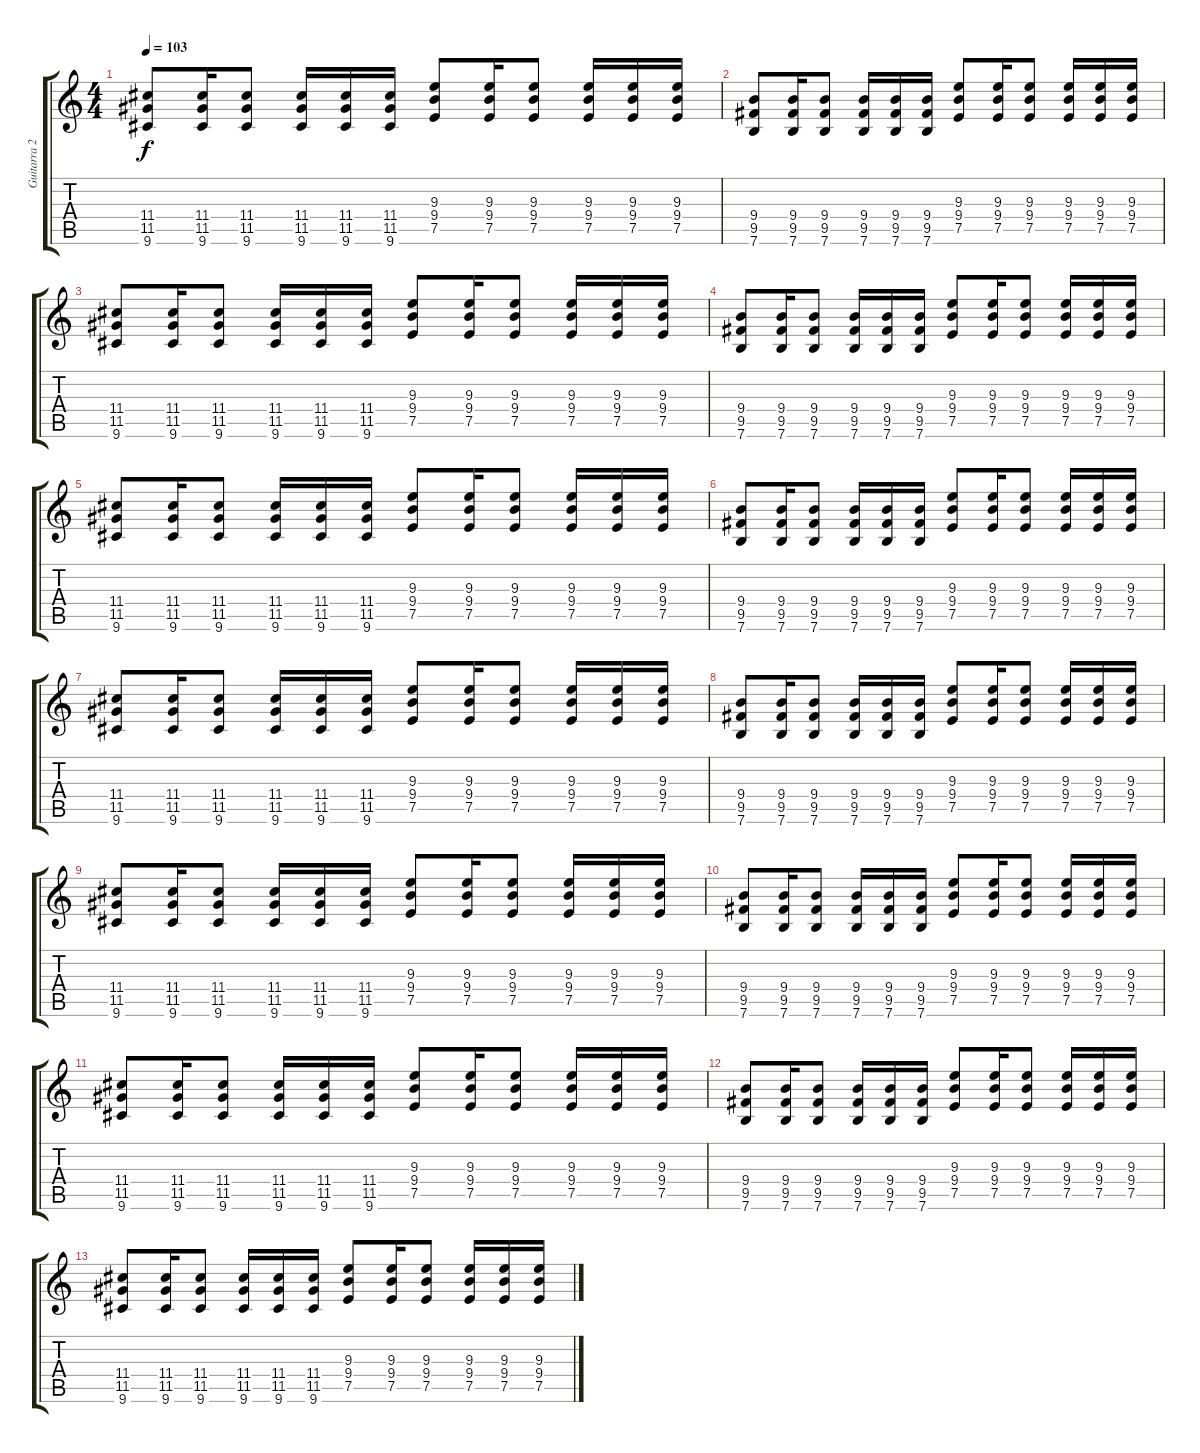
\track ("Guitarra 2 - Erik" "Guitarra 2") {instrument distortionguitar}
\staff {score tabs}
\tuning (E4 B3 G3 D3 A2 E2) {hide}
\ts (4 4)
\tempo 103
\clef g2
\ks c
(11.4 11.5 9.6).8{dy f} (11.4 11.5 9.6).16 (11.4 11.5 9.6).8 (11.4 11.5 9.6).16 (11.4 11.5 9.6).16 (11.4 11.5 9.6).16 (9.3 9.4 7.5).8 (9.3 9.4 7.5).16 (9.3 9.4 7.5).8 (9.3 9.4 7.5).16 (9.3 9.4 7.5).16 (9.3 9.4 7.5).16 |
(9.4 9.5 7.6).8 (9.4 9.5 7.6).16 (9.4 9.5 7.6).8 (9.4 9.5 7.6).16 (9.4 9.5 7.6).16 (9.4 9.5 7.6).16 (9.3 9.4 7.5).8 (9.3 9.4 7.5).16 (9.3 9.4 7.5).8 (9.3 9.4 7.5).16 (9.3 9.4 7.5).16 (9.3 9.4 7.5).16 |
(11.4 11.5 9.6).8 (11.4 11.5 9.6).16 (11.4 11.5 9.6).8 (11.4 11.5 9.6).16 (11.4 11.5 9.6).16 (11.4 11.5 9.6).16 (9.3 9.4 7.5).8 (9.3 9.4 7.5).16 (9.3 9.4 7.5).8 (9.3 9.4 7.5).16 (9.3 9.4 7.5).16 (9.3 9.4 7.5).16 |
(9.4 9.5 7.6).8 (9.4 9.5 7.6).16 (9.4 9.5 7.6).8 (9.4 9.5 7.6).16 (9.4 9.5 7.6).16 (9.4 9.5 7.6).16 (9.3 9.4 7.5).8 (9.3 9.4 7.5).16 (9.3 9.4 7.5).8 (9.3 9.4 7.5).16 (9.3 9.4 7.5).16 (9.3 9.4 7.5).16 |
(11.4 11.5 9.6).8 (11.4 11.5 9.6).16 (11.4 11.5 9.6).8 (11.4 11.5 9.6).16 (11.4 11.5 9.6).16 (11.4 11.5 9.6).16 (9.3 9.4 7.5).8 (9.3 9.4 7.5).16 (9.3 9.4 7.5).8 (9.3 9.4 7.5).16 (9.3 9.4 7.5).16 (9.3 9.4 7.5).16 |
(9.4 9.5 7.6).8 (9.4 9.5 7.6).16 (9.4 9.5 7.6).8 (9.4 9.5 7.6).16 (9.4 9.5 7.6).16 (9.4 9.5 7.6).16 (9.3 9.4 7.5).8 (9.3 9.4 7.5).16 (9.3 9.4 7.5).8 (9.3 9.4 7.5).16 (9.3 9.4 7.5).16 (9.3 9.4 7.5).16 |
(11.4 11.5 9.6).8 (11.4 11.5 9.6).16 (11.4 11.5 9.6).8 (11.4 11.5 9.6).16 (11.4 11.5 9.6).16 (11.4 11.5 9.6).16 (9.3 9.4 7.5).8 (9.3 9.4 7.5).16 (9.3 9.4 7.5).8 (9.3 9.4 7.5).16 (9.3 9.4 7.5).16 (9.3 9.4 7.5).16 |
(9.4 9.5 7.6).8 (9.4 9.5 7.6).16 (9.4 9.5 7.6).8 (9.4 9.5 7.6).16 (9.4 9.5 7.6).16 (9.4 9.5 7.6).16 (9.3 9.4 7.5).8 (9.3 9.4 7.5).16 (9.3 9.4 7.5).8 (9.3 9.4 7.5).16 (9.3 9.4 7.5).16 (9.3 9.4 7.5).16 |
(11.4 11.5 9.6).8 (11.4 11.5 9.6).16 (11.4 11.5 9.6).8 (11.4 11.5 9.6).16 (11.4 11.5 9.6).16 (11.4 11.5 9.6).16 (9.3 9.4 7.5).8 (9.3 9.4 7.5).16 (9.3 9.4 7.5).8 (9.3 9.4 7.5).16 (9.3 9.4 7.5).16 (9.3 9.4 7.5).16 |
(9.4 9.5 7.6).8 (9.4 9.5 7.6).16 (9.4 9.5 7.6).8 (9.4 9.5 7.6).16 (9.4 9.5 7.6).16 (9.4 9.5 7.6).16 (9.3 9.4 7.5).8 (9.3 9.4 7.5).16 (9.3 9.4 7.5).8 (9.3 9.4 7.5).16 (9.3 9.4 7.5).16 (9.3 9.4 7.5).16 |
(11.4 11.5 9.6).8 (11.4 11.5 9.6).16 (11.4 11.5 9.6).8 (11.4 11.5 9.6).16 (11.4 11.5 9.6).16 (11.4 11.5 9.6).16 (9.3 9.4 7.5).8 (9.3 9.4 7.5).16 (9.3 9.4 7.5).8 (9.3 9.4 7.5).16 (9.3 9.4 7.5).16 (9.3 9.4 7.5).16 |
(9.4 9.5 7.6).8 (9.4 9.5 7.6).16 (9.4 9.5 7.6).8 (9.4 9.5 7.6).16 (9.4 9.5 7.6).16 (9.4 9.5 7.6).16 (9.3 9.4 7.5).8 (9.3 9.4 7.5).16 (9.3 9.4 7.5).8 (9.3 9.4 7.5).16 (9.3 9.4 7.5).16 (9.3 9.4 7.5).16 |
(11.4 11.5 9.6).8 (11.4 11.5 9.6).16 (11.4 11.5 9.6).8 (11.4 11.5 9.6).16 (11.4 11.5 9.6).16 (11.4 11.5 9.6).16 (9.3 9.4 7.5).8 (9.3 9.4 7.5).16 (9.3 9.4 7.5).8 (9.3 9.4 7.5).16 (9.3 9.4 7.5).16 (9.3 9.4 7.5).16
